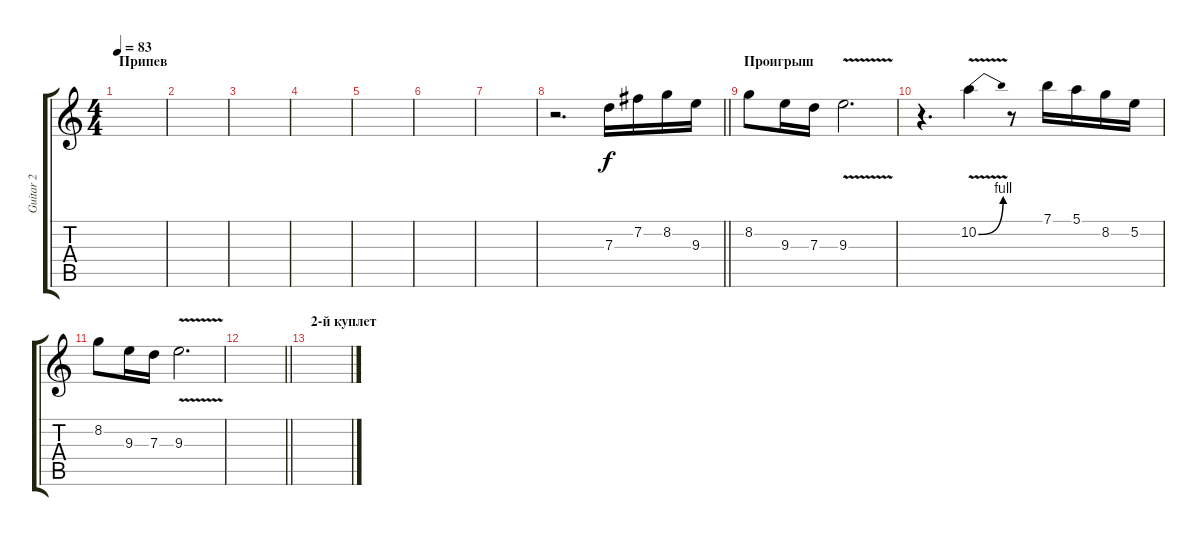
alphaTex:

\track ("Guitar 2" "Guitar 2") {instrument electricguitarjazz}
\staff {score tabs}
\tuning (E4 B3 G3 D3 A2 E2) {hide}
\ts (4 4)
\section ("" "Припев")
\tempo 83
\clef g2
\ks c
|
|
|
|
|
|
|
\barLineRight lightlight
r.2{d} 7.3.16 7.2.16 8.2.16 9.3.16 |
\section ("" "Проигрыш")
8.2.8 9.3.16 7.3.16 9.3{v}.2{d} |
r.4{d} 10.2{be (bend 0 0 60 4) v}.4 r.8 7.1.16 5.1.16 8.2.16 5.2.16 |
8.2.8 9.3.16 7.3.16 9.3{v}.2{d} |
\barLineRight lightlight
|
\section ("" "2-й куплет")
